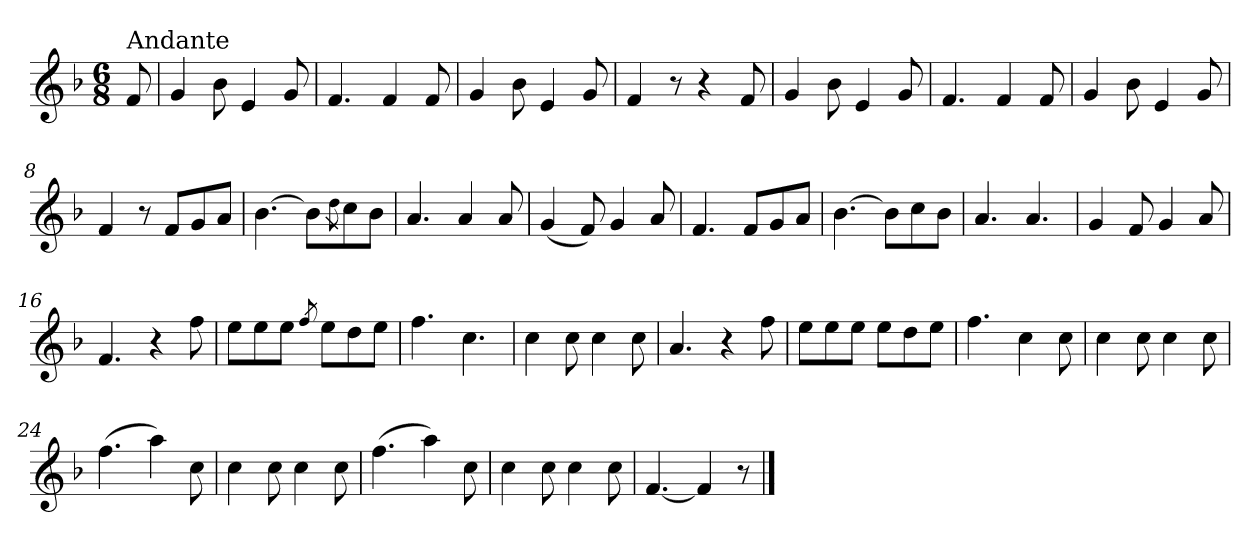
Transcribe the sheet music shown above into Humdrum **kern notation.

**kern
*part1
*staff1
*clefG2
*k[b-]
*F:
*M6/8
=
!LO:TX:a:t=Andante
8f/
=1
4g/
8b-\
4e/
8g/
=2
4.f/
4f/
8f/
=3
4g/
8b-\
4e/
8g/
=4
4f/
8r
4r
8f/
=5
4g/
8b-\
4e/
8g/
=6
4.f/
4f/
8f/
!!LO:LB:g=z
=7
4g/
8b-\
4e/
8g/
=8
4f/
8r
8f/L
8g/
8a/J
=9
[4.b-\
8b-\L]
8qdd\
8cc\
8b-\J
=10
4.a/
4a/
8a/
=11
(<4g/
8f/)
4g/
8a/
=12
4.f/
8f/L
8g/
8a/J
=13
[4.b-\
8b-\L]
8cc\
8b-\J
!!LO:LB:g=z
=14
4.a/
4.a/
=15
4g/
8f/
4g/
8a/
=16
4.f/
4r
8ff\
=17
8ee\L
8ee\
8ee\J
8qff/
8ee\L
8dd\
8ee\J
=18
4.ff\
4.cc\
=19
4cc\
8cc\
4cc\
8cc\
=20
4.a/
4r
8ff\
!!LO:LB:g=z
=21
8ee\L
8ee\
8ee\J
8ee\L
8dd\
8ee\J
=22
4.ff\
4cc\
8cc\
=23
4cc\
8cc\
4cc\
8cc\
=24
(>4.ff\
4aa\)
8cc\
=25
4cc\
8cc\
4cc\
8cc\
=26
(>4.ff\
4aa\)
8cc\
=27
4cc\
8cc\
4cc\
8cc\
=28
[4.f/
4f/]
8r
==
*-
